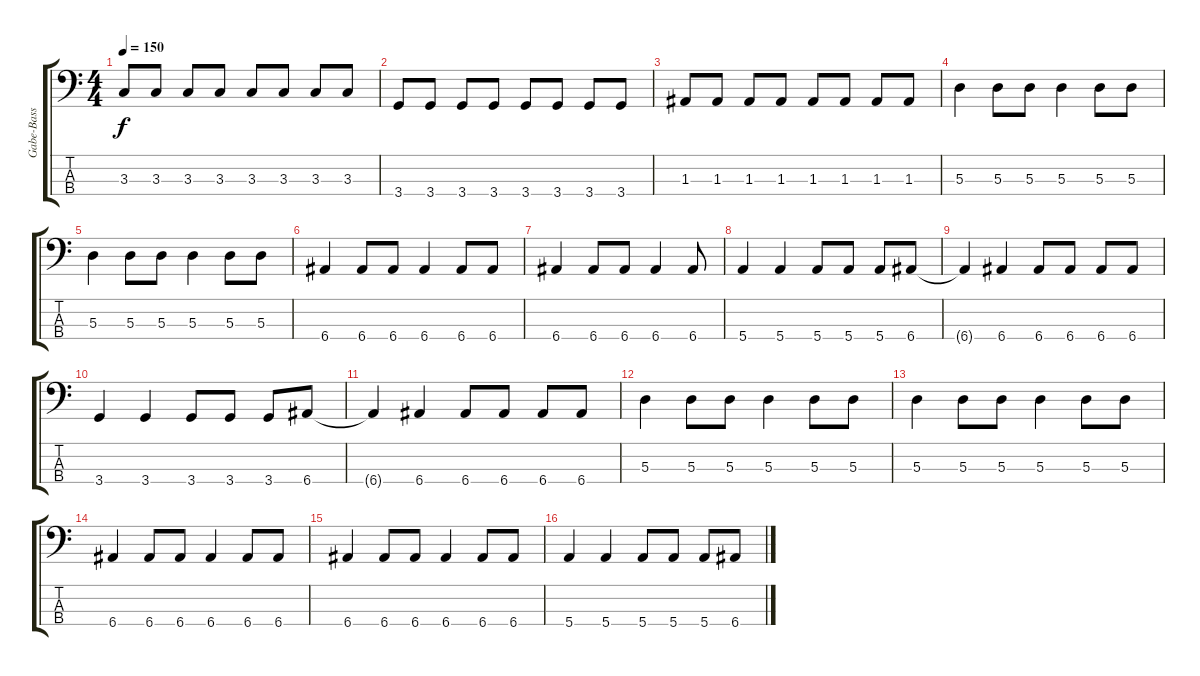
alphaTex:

\track ("Gabe-Bass" "Gabe-Bass") {instrument electricbasspick}
\staff {score tabs}
\tuning (G2 D2 A1 E1) {hide}
\ts (4 4)
\tempo 150
\clef f4
\ks c
3.3.8{dy f} 3.3.8 3.3.8 3.3.8 3.3.8 3.3.8 3.3.8 3.3.8 |
3.4.8 3.4.8 3.4.8 3.4.8 3.4.8 3.4.8 3.4.8 3.4.8 |
1.3.8 1.3.8 1.3.8 1.3.8 1.3.8 1.3.8 1.3.8 1.3.8 |
5.3.4 5.3.8 5.3.8 5.3.4 5.3.8 5.3.8 |
5.3.4 5.3.8 5.3.8 5.3.4 5.3.8 5.3.8 |
6.4.4 6.4.8 6.4.8 6.4.4 6.4.8 6.4.8 |
6.4.4 6.4.8 6.4.8 6.4.4 6.4.8 |
5.4.4 5.4.4 5.4.8 5.4.8 5.4.8 6.4.8 |
6.4{t}.4 6.4.4 6.4.8 6.4.8 6.4.8 6.4.8 |
3.4.4 3.4.4 3.4.8 3.4.8 3.4.8 6.4.8 |
6.4{t}.4 6.4.4 6.4.8 6.4.8 6.4.8 6.4.8 |
5.3.4 5.3.8 5.3.8 5.3.4 5.3.8 5.3.8 |
5.3.4 5.3.8 5.3.8 5.3.4 5.3.8 5.3.8 |
6.4.4 6.4.8 6.4.8 6.4.4 6.4.8 6.4.8 |
6.4.4 6.4.8 6.4.8 6.4.4 6.4.8 6.4.8 |
5.4.4 5.4.4 5.4.8 5.4.8 5.4.8 6.4.8
